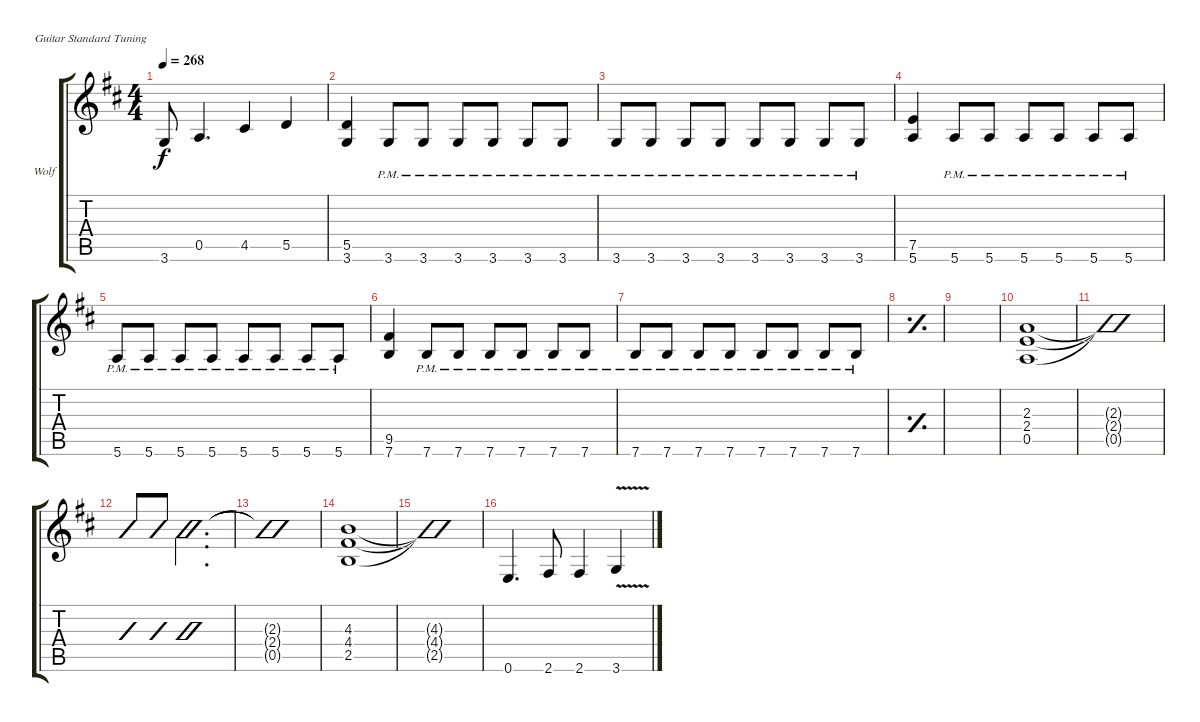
\defaultSystemsLayout 4
\bracketExtendMode groupsimilarinstruments
\firstSystemTrackNameOrientation horizontal
\otherSystemsTrackNameOrientation horizontal
\track ("Wolf Hoffmann (2)" "Wolf") {instrument distortionguitar}
\staff {score tabs}
\tuning (E4 B3 G3 D3 A2 E2)
\ts (4 4)
\tempo 268
\clef g2
\ks d
3.6{t}.8{dy f} 0.5.4{d} 4.5.4 5.5.4 |
(3.6 5.5).4 3.6{pm}.8 3.6{pm}.8 3.6{pm}.8 3.6{pm}.8 3.6{pm}.8 3.6{pm}.8 |
3.6{pm}.8 3.6{pm}.8 3.6{pm}.8 3.6{pm}.8 3.6{pm}.8 3.6{pm}.8 3.6{pm}.8 3.6{pm}.8 |
(5.6 7.5).4 5.6{pm}.8 5.6{pm}.8 5.6{pm}.8 5.6{pm}.8 5.6{pm}.8 5.6{pm}.8 |
5.6{pm}.8 5.6{pm}.8 5.6{pm}.8 5.6{pm}.8 5.6{pm}.8 5.6{pm}.8 5.6{pm}.8 5.6{pm}.8 |
(7.6 9.5).4 7.6{pm}.8 7.6{pm}.8 7.6{pm}.8 7.6{pm}.8 7.6{pm}.8 7.6{pm}.8 |
7.6{pm}.8 7.6{pm}.8 7.6{pm}.8 7.6{pm}.8 7.6{pm}.8 7.6{pm}.8 7.6{pm}.8 7.6{pm}.8 |
\simile simple
|
|
\simile none
(0.5 2.4 2.3).1 |
(2.3{t} 2.4{t} 0.5{t}).1{slashed} |
(0.5 2.4 2.3).8{slashed} (2.3 2.4 0.5).8{slashed} (0.5 2.4 2.3).2{d slashed} |
(2.3{t} 2.4{t} 0.5{t}).1{slashed} |
(2.5 4.4 4.3).1 |
(4.3{t} 4.4{t} 2.5{t}).1{slashed} |
0.6.4{d} 2.6.8 2.6.4 3.6{v}.4
